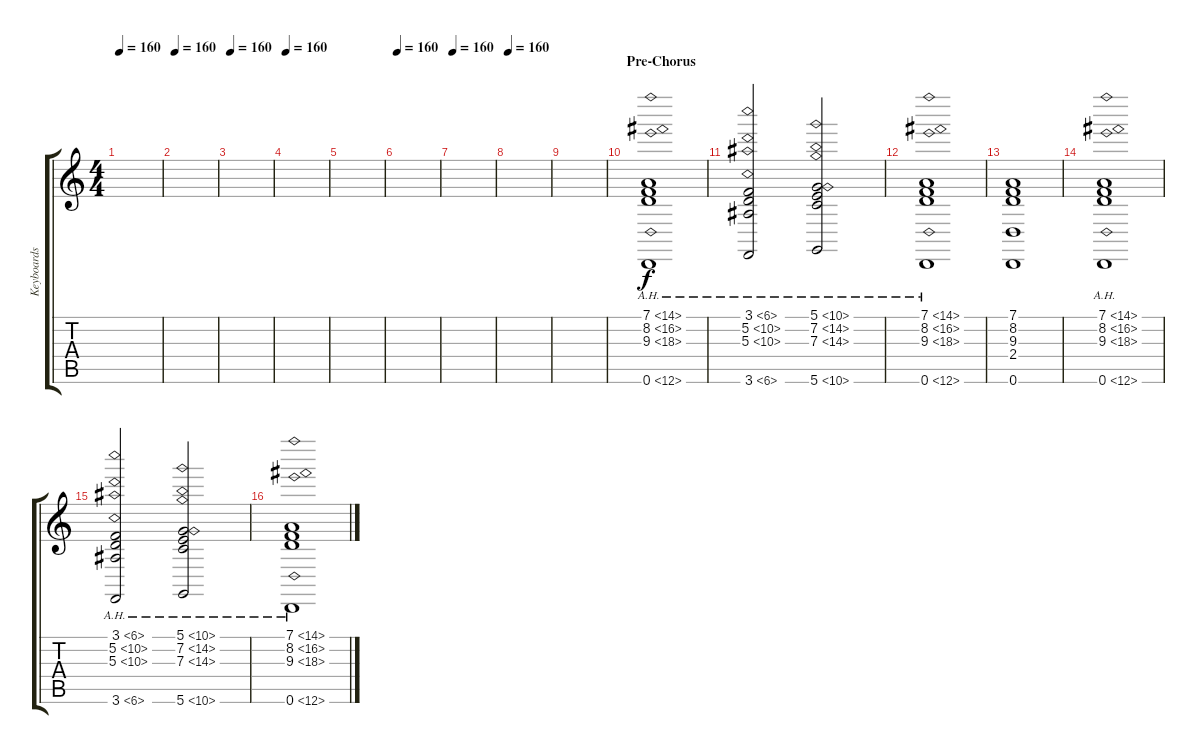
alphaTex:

\track ("Keyboards II" "Keyboards ") {instrument stringensemble1}
\staff {score tabs}
\tuning (D4 A3 F3 C3 G2 D2) {hide}
\ts (4 4)
\tempo 160
\clef g2
\ks c
|
\tempo 160
|
\tempo 160
|
\tempo 160
|
|
\tempo 160
|
\tempo 160
|
\tempo 160
|
|
\section ("" "Pre-Chorus")
(7.1{ah 7} 8.2{ah 8} 9.3{ah 9} 0.6{ah 12}).1 |
(3.1{ah 3} 5.2{ah 5} 5.3{ah 5} 3.6{ah 3}).2 (5.1{ah 5} 7.2{ah 7} 7.3{ah 7} 5.6{ah 5}).2 |
(7.1{ah 7} 8.2{ah 8} 9.3{ah 9} 0.6{ah 12}).1 |
(7.1 8.2 9.3 2.4 0.6).1 |
(7.1{ah 7} 8.2{ah 8} 9.3{ah 9} 0.6{ah 12}).1 |
(3.1{ah 3} 5.2{ah 5} 5.3{ah 5} 3.6{ah 3}).2 (5.1{ah 5} 7.2{ah 7} 7.3{ah 7} 5.6{ah 5}).2 |
(7.1{ah 7} 8.2{ah 8} 9.3{ah 9} 0.6{ah 12}).1
